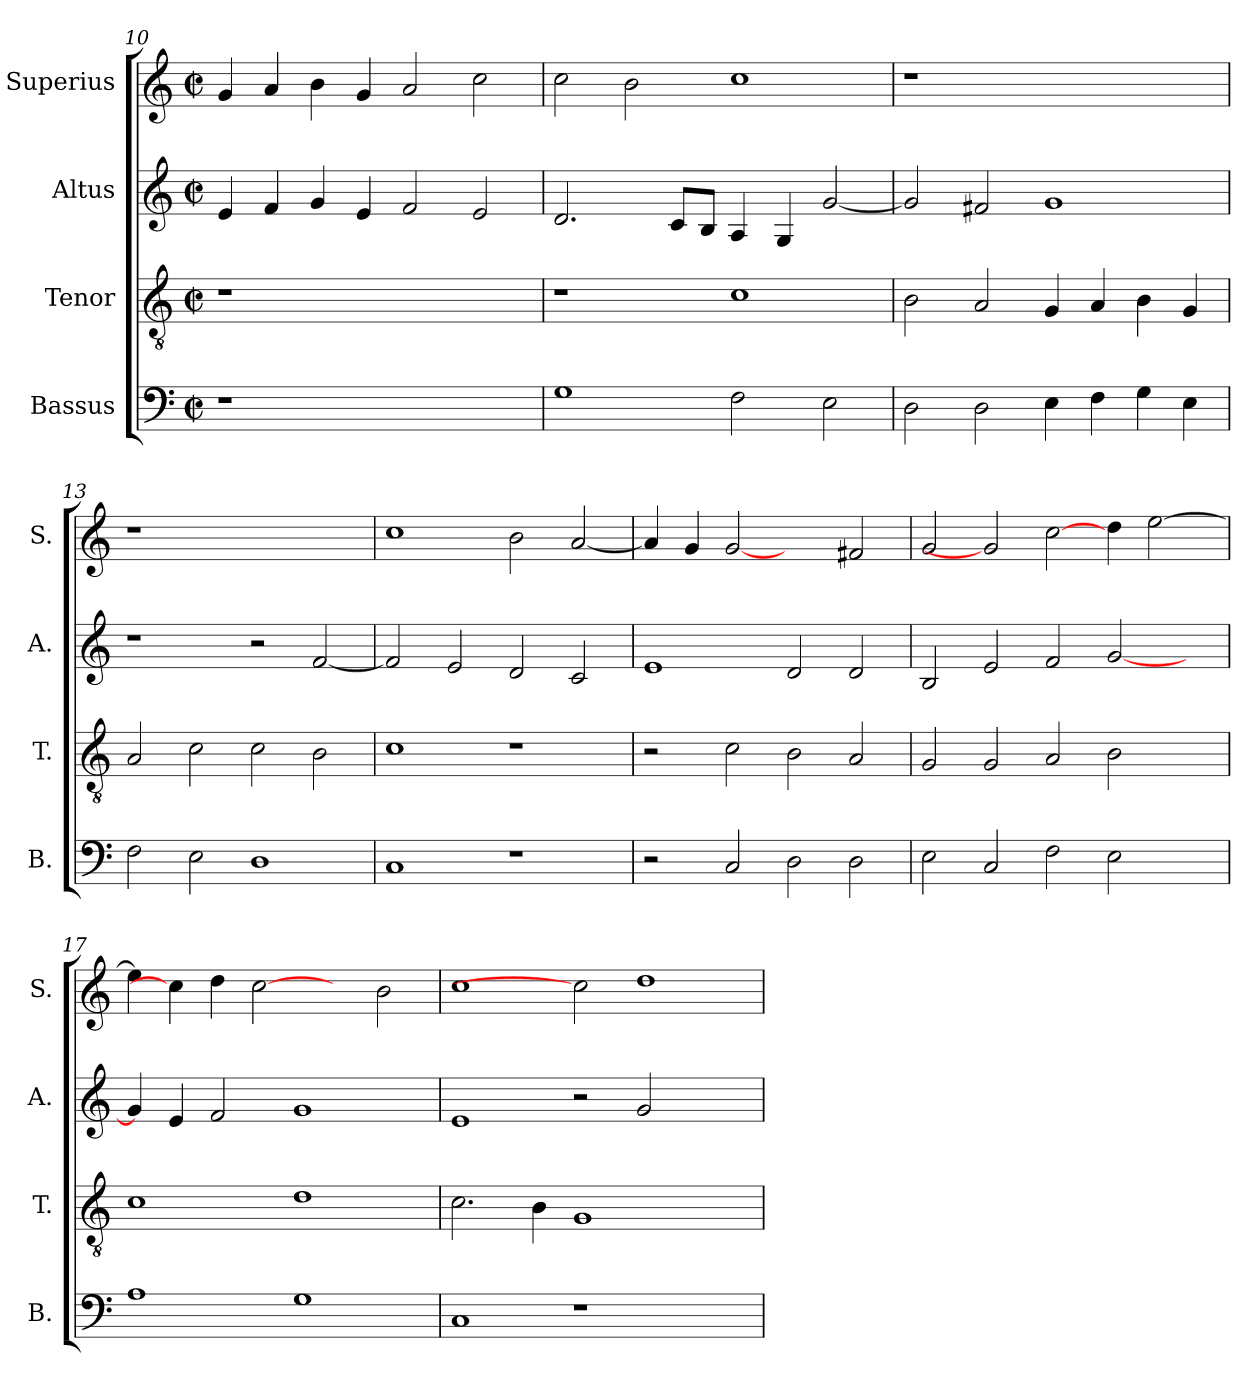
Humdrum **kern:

**kern	**kern	**kern	**kern
*part4	*part3	*part2	*part1
*staff4	*staff3	*staff2	*staff1
*I"Bassus	*I"Tenor	*I"Altus	*I"Superius
*I'B.	*I'T.	*I'A.	*I'S.
*clefF4	*clefGv2	*clefG2	*clefG2
*	*ITrd7c12	*	*
*k[]	*k[]	*k[]	*k[]
*C:	*C:	*C:	*C:
*M2/2	*M2/2	*M2/2	*M2/2
*met(c|)	*met(c|)	*met(c|)	*met(c|)
=10	=10	=10	=10
!LO:N:vis=1	!LO:N:vis=1	!	!
1r	1r	4ei/	4gi/
.	.	4fi/	4ai/
.	.	4gi/	4bi\
.	.	4ei/	4gi/
1ryy	1ryy	2fi/	2ai/
.	.	2ei/	2cci\
!!LO:LB:g=z
=11	=11	=11	=11
1Gi	1r	2.di/	2cci\
.	.	.	2bi\
.	.	8ci/L	.
.	.	8Bi/J	.
2Fi\	1Ci	4Ai/	1cci
.	.	4Gi/	.
2Ei\	.	[<2gi/	.
=12	=12	=12	=12
!	!	!	!LO:N:vis=1
2Di\	2BBi\	2gi/]	1r
2Di\	2AAi/	2f#Xi/	.
4Ei\	4GGi/	1gi	1ryy
4Fi\	4AAi/	.	.
4Gi\	4BBi\	.	.
4Ei\	4GGi/	.	.
=13	=13	=13	=13
!	!	!	!LO:N:vis=1
2Fi\	2AAi/	1r	1r
2Ei\	2Ci\	.	.
1Di	2Ci\	2r	1ryy
.	2BBi\	[<2fi/	.
=14	=14	=14	=14
1Ci	1Ci	2fi/]	1cci
.	.	2ei/	.
1r	1r	2di/	2bi\
.	.	2ci/	[<2ai/
!!LO:PB:g=z
=15	=15	=15	=15
2r	2r	1ei	4ai/]
.	.	.	4gi/
2Ci/	2Ci\	.	[2gi
2Di\	2BBi\	2di/	2ryy
2Di\	2AAi/	2di/	2f#Xi/
=16	=16	=16	=16
2Ei\	2GGi/	2Bi/	2gi/
2Ci/	2GGi/	2ei/	2gi]
2Fi\	2AAi/	2fi/	[2cci\
2Ei\	2BBi\	[<2gi/	4ddi\
.	.	.	[>2eei\
4ryy	4ryy	4ryy	.
=17	=17	=17	=17
1Ai	1Ci	4gi/]	4eei\]
.	.	4ei/	4cci\]
.	.	2fi/	4ddi\
.	.	.	[2cci
1Gi	1Di	1gi	.
.	.	.	4ryy
.	.	.	2bi\
=18	=18	=18	=18
1Ci	2.Ci\	1ei	1cci
.	4BBi\	.	.
1r	1GGi	2r	2cci]
.	.	2gi/	1ddi
2ryy	2ryy	2ryy	.
=	=	=	=
*-	*-	*-	*-
